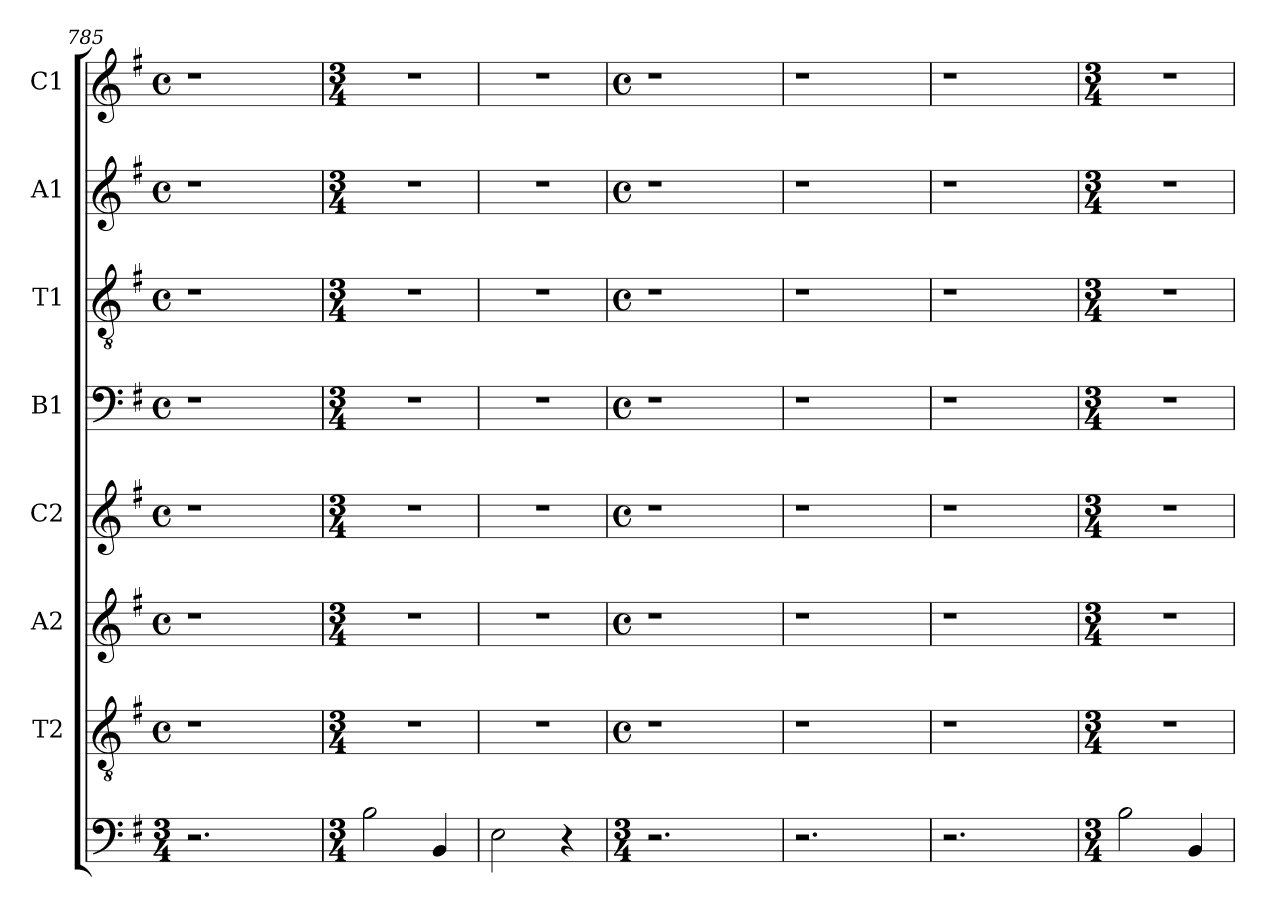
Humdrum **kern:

**kern	**kern	**kern	**kern	**kern	**kern	**kern	**kern
*part8	*part7	*part6	*part5	*part4	*part3	*part2	*part1
*staff8	*staff7	*staff6	*staff5	*staff4	*staff3	*staff2	*staff1
*	*I"T2	*I"A2	*I"C2	*I"B1	*I"T1	*I"A1	*I"C1
*	*I'T2	*I'A2	*I'C2	*I'B1	*I'T1	*I'A1	*I'C1
*clefF4	*clefGv2	*clefG2	*clefG2	*clefF4	*clefGv2	*clefG2	*clefG2
*k[f#]	*k[f#]	*k[f#]	*k[f#]	*k[f#]	*k[f#]	*k[f#]	*k[f#]
*G:	*G:	*G:	*G:	*G:	*G:	*G:	*G:
*M3/4	*M4/4	*M4/4	*M4/4	*M4/4	*M4/4	*M4/4	*M4/4
*	*met(c)	*met(c)	*met(c)	*met(c)	*met(c)	*met(c)	*met(c)
=785	=785	=785	=785	=785	=785	=785	=785
2.r	1r	1r	1r	1r	1r	1r	1r
4ryy	.	.	.	.	.	.	.
=786	=786	=786	=786	=786	=786	=786	=786
*M3/4	*M3/4	*M3/4	*M3/4	*M3/4	*M3/4	*M3/4	*M3/4
2B\	2.r	2.r	2.r	2.r	2.r	2.r	2.r
4BB/	.	.	.	.	.	.	.
=787	=787	=787	=787	=787	=787	=787	=787
2E\	2.r	2.r	2.r	2.r	2.r	2.r	2.r
4r	.	.	.	.	.	.	.
=788	=788	=788	=788	=788	=788	=788	=788
*M3/4	*M4/4	*M4/4	*M4/4	*M4/4	*M4/4	*M4/4	*M4/4
*	*met(c)	*met(c)	*met(c)	*met(c)	*met(c)	*met(c)	*met(c)
2.r	1r	1r	1r	1r	1r	1r	1r
4ryy	.	.	.	.	.	.	.
=789	=789	=789	=789	=789	=789	=789	=789
2.r	1r	1r	1r	1r	1r	1r	1r
4ryy	.	.	.	.	.	.	.
=790	=790	=790	=790	=790	=790	=790	=790
2.r	1r	1r	1r	1r	1r	1r	1r
4ryy	.	.	.	.	.	.	.
!!LO:LB:g=z
=791	=791	=791	=791	=791	=791	=791	=791
*M3/4	*M3/4	*M3/4	*M3/4	*M3/4	*M3/4	*M3/4	*M3/4
2B\	2.r	2.r	2.r	2.r	2.r	2.r	2.r
4BB/	.	.	.	.	.	.	.
=	=	=	=	=	=	=	=
*-	*-	*-	*-	*-	*-	*-	*-
